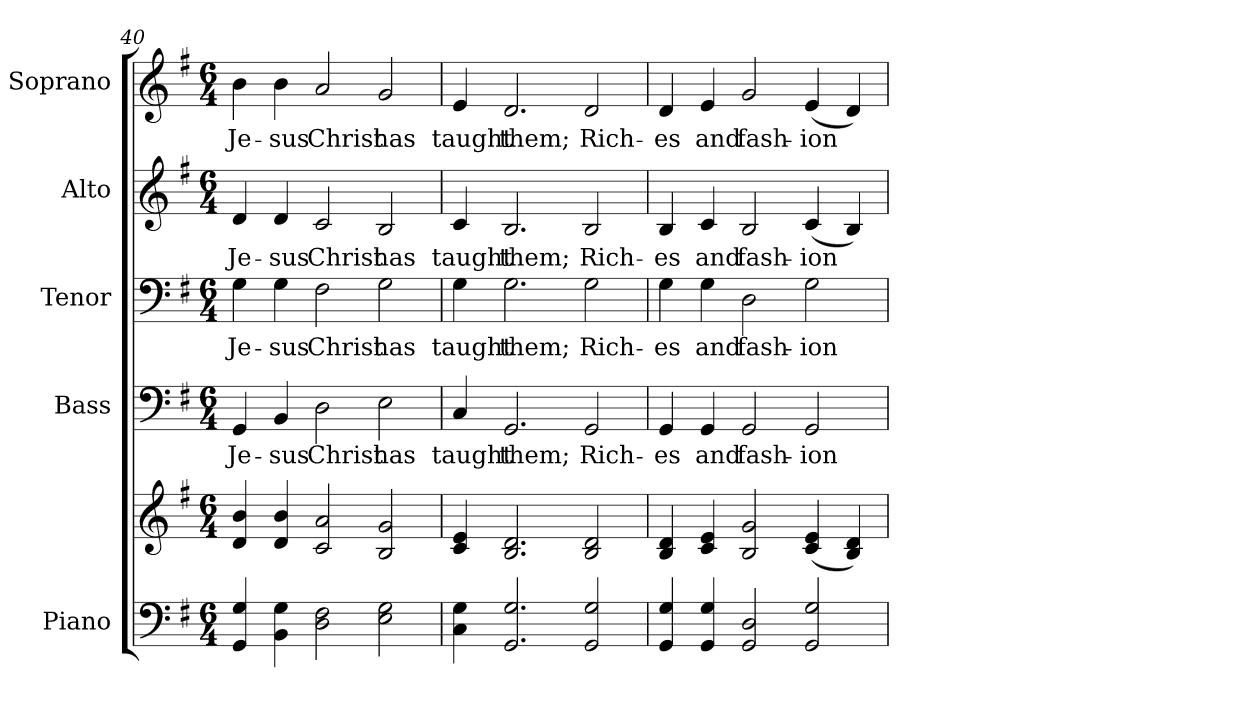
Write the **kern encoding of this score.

**kern	**kern	**kern	**text	**kern	**text	**kern	**text	**kern	**text
*part5	*part5	*part4	*part4	*part3	*part3	*part2	*part2	*part1	*part1
*staff6	*staff5	*staff4	*staff4	*staff3	*staff3	*staff2	*staff2	*staff1	*staff1
*I"Piano	*	*I"Bass	*	*I"Tenor	*	*I"Alto	*	*I"Soprano	*
*I'Pno.	*	*I'B.	*	*I'T.	*	*I'A.	*	*I'S.	*
*clefF4	*clefG2	*clefF4	*	*clefF4	*	*clefG2	*	*clefG2	*
*k[f#]	*k[f#]	*k[f#]	*	*k[f#]	*	*k[f#]	*	*k[f#]	*
*G:	*G:	*G:	*	*G:	*	*G:	*	*G:	*
*M6/4	*M6/4	*M6/4	*	*M6/4	*	*M6/4	*	*M6/4	*
=40	=40	=40	=40	=40	=40	=40	=40	=40	=40
!	!	!	!LO:LY:b:color=#000000	!	!	!	!	!	!
!	!	!	!	!	!LO:LY:b:color=#000000	!	!	!	!
!	!	!	!	!	!	!	!LO:LY:b:color=#000000	!	!
!	!	!	!	!	!	!	!	!	!LO:LY:b:color=#000000
4GGi/ 4Gi	4di/ 4bi	4GGi/	Je-	4Gi\	Je-	4di/	Je-	4bi\	Je-
!	!	!	!LO:LY:b:color=#000000	!	!	!	!	!	!
!	!	!	!	!	!LO:LY:b:color=#000000	!	!	!	!
!	!	!	!	!	!	!	!LO:LY:b:color=#000000	!	!
!	!	!	!	!	!	!	!	!	!LO:LY:b:color=#000000
4BBi\ 4Gi	4di/ 4bi	4BBi/	-sus	4Gi\	-sus	4di/	-sus	4bi\	-sus
!	!	!	!LO:LY:b:color=#000000	!	!	!	!	!	!
!	!	!	!	!	!LO:LY:b:color=#000000	!	!	!	!
!	!	!	!	!	!	!	!LO:LY:b:color=#000000	!	!
!	!	!	!	!	!	!	!	!	!LO:LY:b:color=#000000
2Di\ 2F#i	2ci/ 2ai	2Di\	Christ	2F#i\	Christ	2ci/	Christ	2ai/	Christ
!	!	!	!LO:LY:b:color=#000000	!	!	!	!	!	!
!	!	!	!	!	!LO:LY:b:color=#000000	!	!	!	!
!	!	!	!	!	!	!	!LO:LY:b:color=#000000	!	!
!	!	!	!	!	!	!	!	!	!LO:LY:b:color=#000000
2Ei\ 2Gi	2Bi/ 2gi	2Ei\	has	2Gi\	has	2Bi/	has	2gi/	has
!!LO:PB:g=z
=41	=41	=41	=41	=41	=41	=41	=41	=41	=41
!	!	!	!LO:LY:b:color=#000000	!	!	!	!	!	!
!	!	!	!	!	!LO:LY:b:color=#000000	!	!	!	!
!	!	!	!	!	!	!	!LO:LY:b:color=#000000	!	!
!	!	!	!	!	!	!	!	!	!LO:LY:b:color=#000000
4Ci\ 4Gi	4ci/ 4ei	4Ci/	taught	4Gi\	taught	4ci/	taught	4ei/	taught
!	!	!	!LO:LY:b:color=#000000	!	!	!	!	!	!
!	!	!	!	!	!LO:LY:b:color=#000000	!	!	!	!
!	!	!	!	!	!	!	!LO:LY:b:color=#000000	!	!
!	!	!	!	!	!	!	!	!	!LO:LY:b:color=#000000
2.GGi/ 2.Gi	2.Bi/ 2.di	2.GGi/	them;	2.Gi\	them;	2.Bi/	them;	2.di/	them;
!	!	!	!LO:LY:b:color=#000000	!	!	!	!	!	!
!	!	!	!	!	!LO:LY:b:color=#000000	!	!	!	!
!	!	!	!	!	!	!	!LO:LY:b:color=#000000	!	!
!	!	!	!	!	!	!	!	!	!LO:LY:b:color=#000000
2GGi/ 2Gi	2Bi/ 2di	2GGi/	Rich-	2Gi\	Rich-	2Bi/	Rich-	2di/	Rich-
=42	=42	=42	=42	=42	=42	=42	=42	=42	=42
!	!	!	!LO:LY:b:color=#000000	!	!	!	!	!	!
!	!	!	!	!	!LO:LY:b:color=#000000	!	!	!	!
!	!	!	!	!	!	!	!LO:LY:b:color=#000000	!	!
!	!	!	!	!	!	!	!	!	!LO:LY:b:color=#000000
4GGi/ 4Gi	4Bi/ 4di	4GGi/	-es	4Gi\	-es	4Bi/	-es	4di/	-es
!	!	!	!LO:LY:b:color=#000000	!	!	!	!	!	!
!	!	!	!	!	!LO:LY:b:color=#000000	!	!	!	!
!	!	!	!	!	!	!	!LO:LY:b:color=#000000	!	!
!	!	!	!	!	!	!	!	!	!LO:LY:b:color=#000000
4GGi/ 4Gi	4ci/ 4ei	4GGi/	and	4Gi\	and	4ci/	and	4ei/	and
!	!	!	!LO:LY:b:color=#000000	!	!	!	!	!	!
!	!	!	!	!	!LO:LY:b:color=#000000	!	!	!	!
!	!	!	!	!	!	!	!LO:LY:b:color=#000000	!	!
!	!	!	!	!	!	!	!	!	!LO:LY:b:color=#000000
2GGi/ 2Di	2Bi/ 2gi	2GGi/	fash-	2Di\	fash-	2Bi/	fash-	2gi/	fash-
!	!	!	!LO:LY:b:color=#000000	!	!	!	!	!	!
!	!	!	!	!	!LO:LY:b:color=#000000	!	!	!	!
!	!	!	!	!	!	!	!LO:LY:b:color=#000000	!	!
!	!	!	!	!	!	!	!	!	!LO:LY:b:color=#000000
2GGi/ 2Gi	(4ci/ 4ei	2GGi/	-ion	2Gi\	-ion	(4ci/	-ion	(4ei/	-ion
.	4Bi/ 4di)	.	.	.	.	4Bi/)	.	4di/)	.
=	=	=	=	=	=	=	=	=	=
*-	*-	*-	*-	*-	*-	*-	*-	*-	*-
